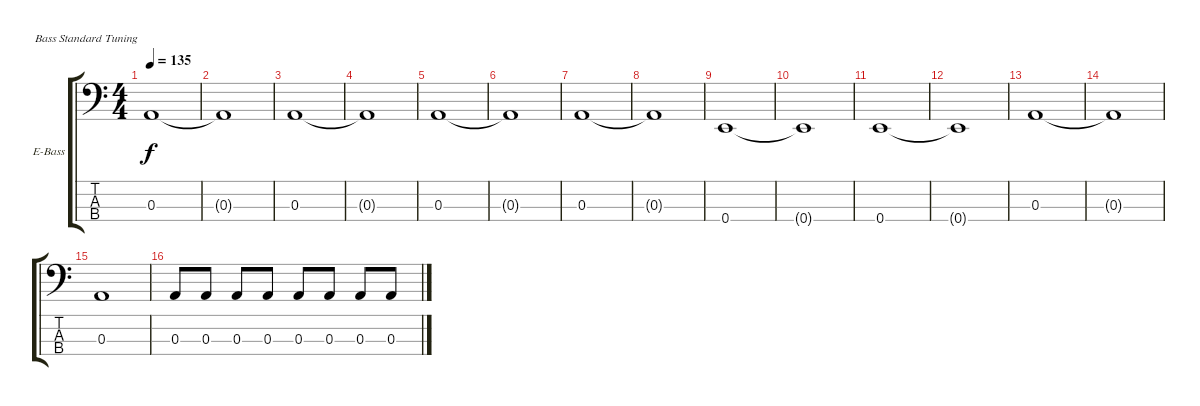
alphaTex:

\defaultSystemsLayout 4
\bracketExtendMode groupsimilarinstruments
\firstSystemTrackNameOrientation horizontal
\otherSystemsTrackNameOrientation horizontal
\track ("Electric Bass" "E-Bass") {instrument electricbassfinger}
\staff {score tabs}
\tuning (G2 D2 A1 E1)
\ts (4 4)
\tempo 135
\clef f4
\scale
0.333333
\ks c
0.3.1{dy f} |
\scale
0.333333 0.3{t}.1 |
\scale
0.333333 0.3.1 |
\scale
0.333333 0.3{t}.1 |
\scale
0.333333 0.3.1 |
\scale
0.333333 0.3{t}.1 |
\scale
0.333333 0.3.1 |
\scale
0.333333 0.3{t}.1 |
\scale
0.333333 0.4.1 |
\scale
0.333333 0.4{t}.1 |
\scale
0.333333 0.4.1 |
\scale
0.333333 0.4{t}.1 |
\scale
0.333333 0.3.1 |
\scale
0.333333 0.3{t}.1 |
\scale
0.333333 0.3.1 |
\scale
0.333333 0.3.8 0.3.8 0.3.8 0.3.8 0.3.8 0.3.8 0.3.8 0.3.8
